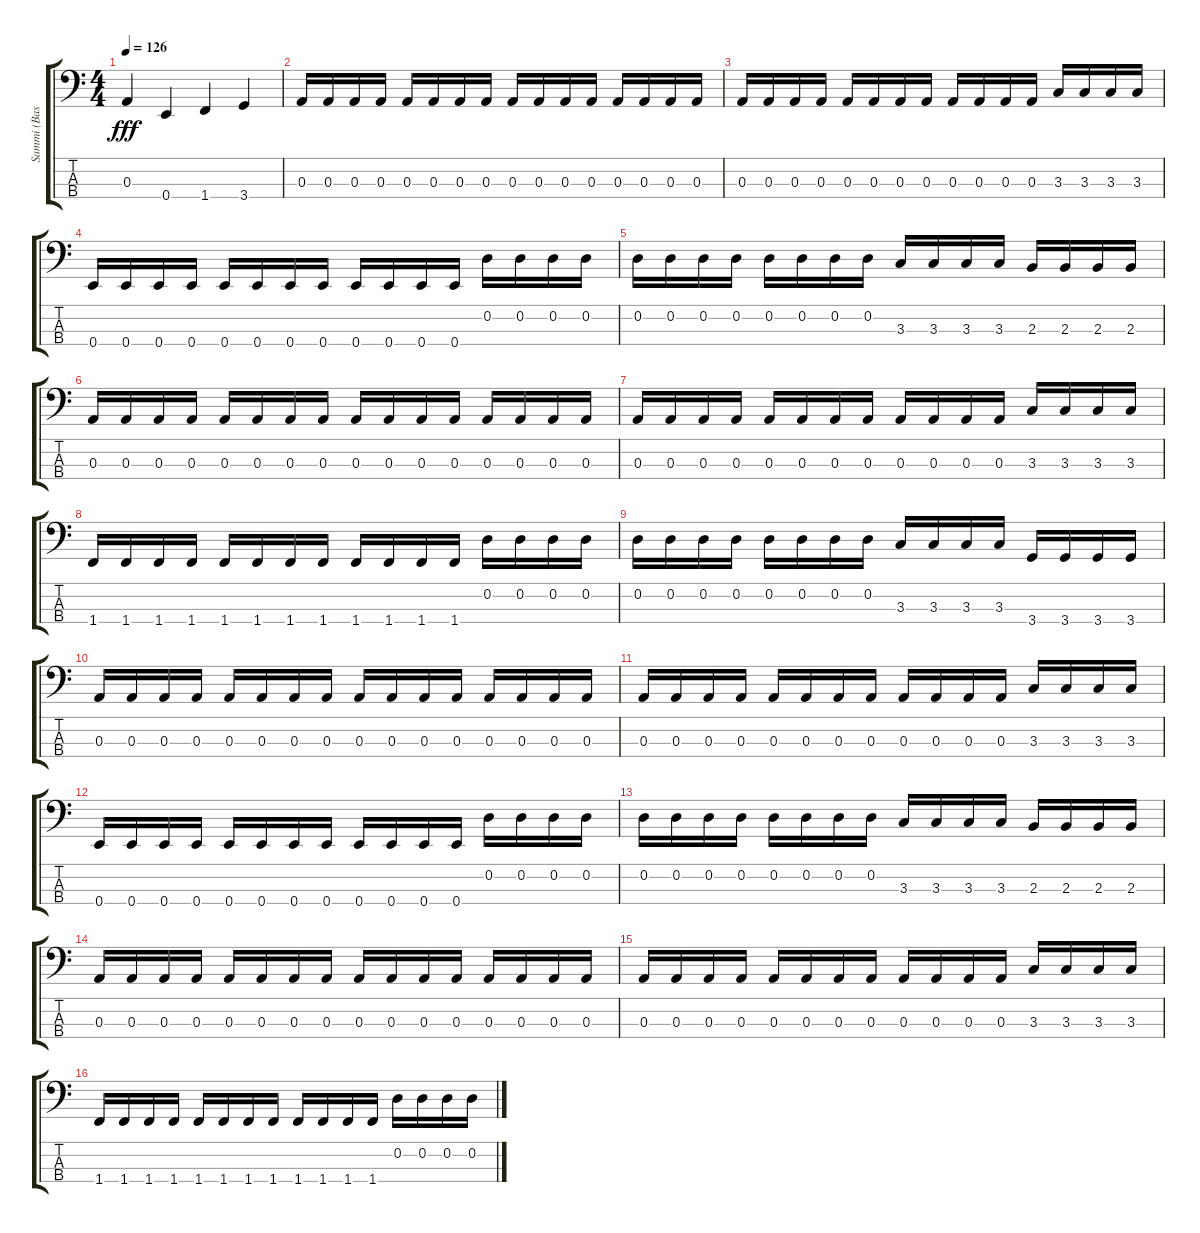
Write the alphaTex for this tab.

\track ("Sammi (Bass Guitar)" "Sammi (Bas") {instrument electricbassfinger}
\staff {score tabs}
\tuning (G2 D2 A1 E1) {hide}
\ts (4 4)
\tempo 126
\clef f4
\ks c
0.3.4{dy fff} 0.4.4 1.4.4 3.4.4 |
0.3.16 0.3.16 0.3.16 0.3.16 0.3.16 0.3.16 0.3.16 0.3.16 0.3.16 0.3.16 0.3.16 0.3.16 0.3.16 0.3.16 0.3.16 0.3.16 |
0.3.16 0.3.16 0.3.16 0.3.16 0.3.16 0.3.16 0.3.16 0.3.16 0.3.16 0.3.16 0.3.16 0.3.16 3.3.16 3.3.16 3.3.16 3.3.16 |
0.4.16 0.4.16 0.4.16 0.4.16 0.4.16 0.4.16 0.4.16 0.4.16 0.4.16 0.4.16 0.4.16 0.4.16 0.2.16 0.2.16 0.2.16 0.2.16 |
0.2.16 0.2.16 0.2.16 0.2.16 0.2.16 0.2.16 0.2.16 0.2.16 3.3.16 3.3.16 3.3.16 3.3.16 2.3.16 2.3.16 2.3.16 2.3.16 |
0.3.16 0.3.16 0.3.16 0.3.16 0.3.16 0.3.16 0.3.16 0.3.16 0.3.16 0.3.16 0.3.16 0.3.16 0.3.16 0.3.16 0.3.16 0.3.16 |
0.3.16 0.3.16 0.3.16 0.3.16 0.3.16 0.3.16 0.3.16 0.3.16 0.3.16 0.3.16 0.3.16 0.3.16 3.3.16 3.3.16 3.3.16 3.3.16 |
1.4.16 1.4.16 1.4.16 1.4.16 1.4.16 1.4.16 1.4.16 1.4.16 1.4.16 1.4.16 1.4.16 1.4.16 0.2.16 0.2.16 0.2.16 0.2.16 |
0.2.16 0.2.16 0.2.16 0.2.16 0.2.16 0.2.16 0.2.16 0.2.16 3.3.16 3.3.16 3.3.16 3.3.16 3.4.16 3.4.16 3.4.16 3.4.16 |
0.3.16 0.3.16 0.3.16 0.3.16 0.3.16 0.3.16 0.3.16 0.3.16 0.3.16 0.3.16 0.3.16 0.3.16 0.3.16 0.3.16 0.3.16 0.3.16 |
0.3.16 0.3.16 0.3.16 0.3.16 0.3.16 0.3.16 0.3.16 0.3.16 0.3.16 0.3.16 0.3.16 0.3.16 3.3.16 3.3.16 3.3.16 3.3.16 |
0.4.16 0.4.16 0.4.16 0.4.16 0.4.16 0.4.16 0.4.16 0.4.16 0.4.16 0.4.16 0.4.16 0.4.16 0.2.16 0.2.16 0.2.16 0.2.16 |
0.2.16 0.2.16 0.2.16 0.2.16 0.2.16 0.2.16 0.2.16 0.2.16 3.3.16 3.3.16 3.3.16 3.3.16 2.3.16 2.3.16 2.3.16 2.3.16 |
0.3.16 0.3.16 0.3.16 0.3.16 0.3.16 0.3.16 0.3.16 0.3.16 0.3.16 0.3.16 0.3.16 0.3.16 0.3.16 0.3.16 0.3.16 0.3.16 |
0.3.16 0.3.16 0.3.16 0.3.16 0.3.16 0.3.16 0.3.16 0.3.16 0.3.16 0.3.16 0.3.16 0.3.16 3.3.16 3.3.16 3.3.16 3.3.16 |
1.4.16 1.4.16 1.4.16 1.4.16 1.4.16 1.4.16 1.4.16 1.4.16 1.4.16 1.4.16 1.4.16 1.4.16 0.2.16 0.2.16 0.2.16 0.2.16
